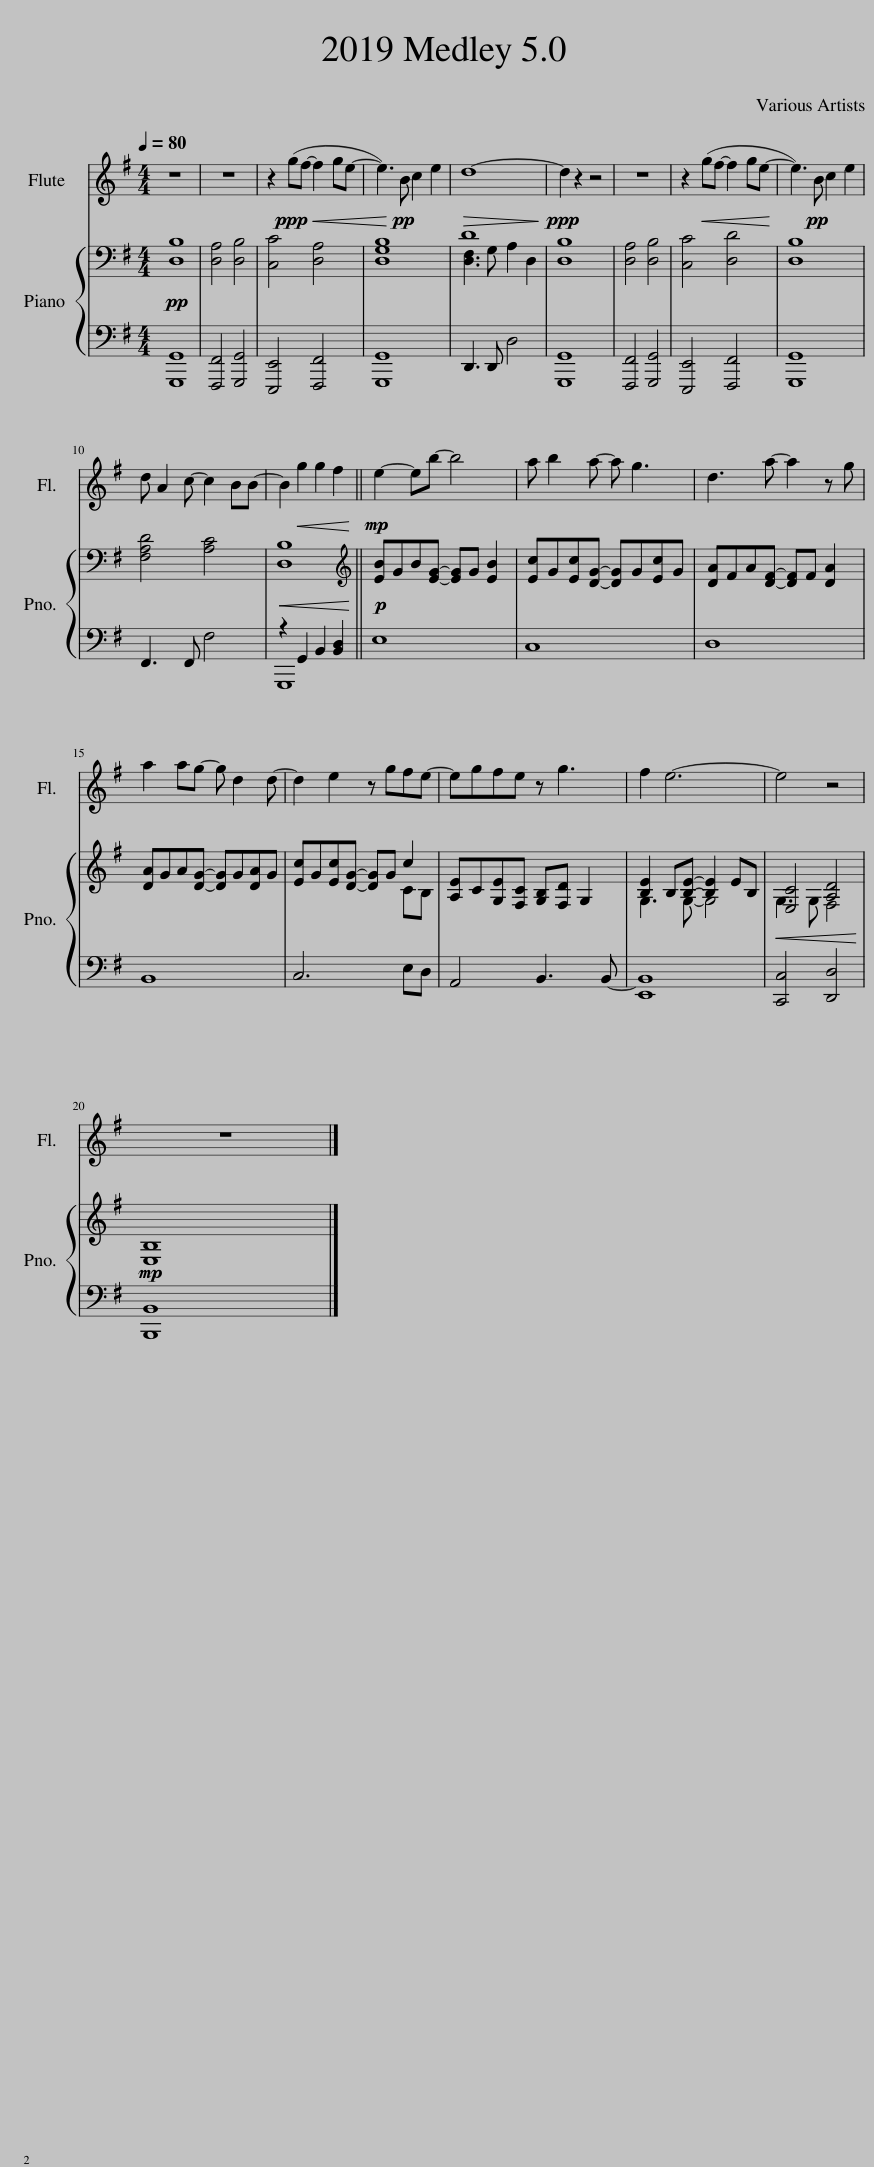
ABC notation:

X:1
%%score 1 { ( 2 4 ) | ( 3 5 ) }
L:1/8
Q:1/4=80
M:4/4
I:linebreak $
K:G
V:1 treble
V:2 bass
V:4 bass
V:3 bass
V:5 bass
V:1
 z8 | z8 | z2!ppp!!<(! (gf- f2 ge- | e3)!<)!!pp! B c2 e2 |!>(! d8-!>)! | %5
!ppp! d2 z2 z4 | z8 | z2!<(! (gf- f2 ge-!<)! | e3)!pp! B c2 e2 |$ d A2 c- c2 BB- | %10
 B2!<(! g2 g2 f2!<)! ||!mp! e2- eb- b4 | a b2 a- a g3 | d3 a- a2 z g |$ a2 ag- g d2 d- | %15
 d2 e2 z gfe- | egfe z g3 | f2 e6- | e4 z4 |$ z8 |] %20
V:2
!pp! [D,B,]8 | [D,A,]4 [D,B,]4 | [C,C]4 [D,A,]4 | [D,G,B,]8 | D8 | %5
 [D,B,]8 | [D,A,]4 [D,B,]4 | [C,C]4 [D,D]4 | [D,B,]8 |$ [F,A,D]4 [A,C]4 | %10
!<(! B,8!<)! ||[K:treble]!p! [EB]GB[EG]- [EG]G [EB]2 | [Ec]G[Ec][DG]- [DG]G[Ec]G | [DA]FA[DF]- [DF]F [DA]2 |$ [DA]GA[DG]- [DG]G[DA]G | %15
 [Ec]G[Ec][DG]- [DG]G c2 | [A,E]C[G,E][F,C] [G,B,][F,D] G,2 | [B,E]2 B,[B,E]- [B,E]2 EB, |!<(! [E,C]4 [A,D]4!<)! |$!mp! [E,B,]8 |] %20
V:3
 [G,,,G,,]8 | [F,,,F,,]4 [G,,,G,,]4 | [E,,,E,,]4 [F,,,F,,]4 | [G,,,G,,]8 | D,,3 D,, D,4 | %5
 [G,,,G,,]8 | [F,,,F,,]4 [G,,,G,,]4 | [E,,,E,,]4 [F,,,F,,]4 | [G,,,G,,]8 |$ F,,3 F,, F,4 | %10
 z2 G,,2 B,,2 [B,,D,]2 || E,8 | C,8 | D,8 |$ B,,8 | %15
 C,6 E,D, | A,,4 B,,3 B,,- | [E,,B,,]8 | [C,,C,]4 [D,,D,]4 |$ [B,,,B,,]8 |] %20
V:4
 x8 | x8 | x8 | x8 | [D,F,]3 G, A,2 D,2 | %5
 x8 | x8 | x8 | x8 |$ x8 | %10
 D,8 ||[K:treble] x8 | x8 | x8 |$ x8 | %15
 x6 CB, | x8 | G,3 G,- G,4 | G,3 G, F,4 |$ x8 |] %20
V:5
 x8 | x8 | x8 | x8 | x8 | %5
 x8 | x8 | x8 | x8 |$ x8 | %10
 G,,,8 || x8 | x8 | x8 |$ x8 | %15
 x8 | x8 | x8 | x8 |$ x8 |] %20
